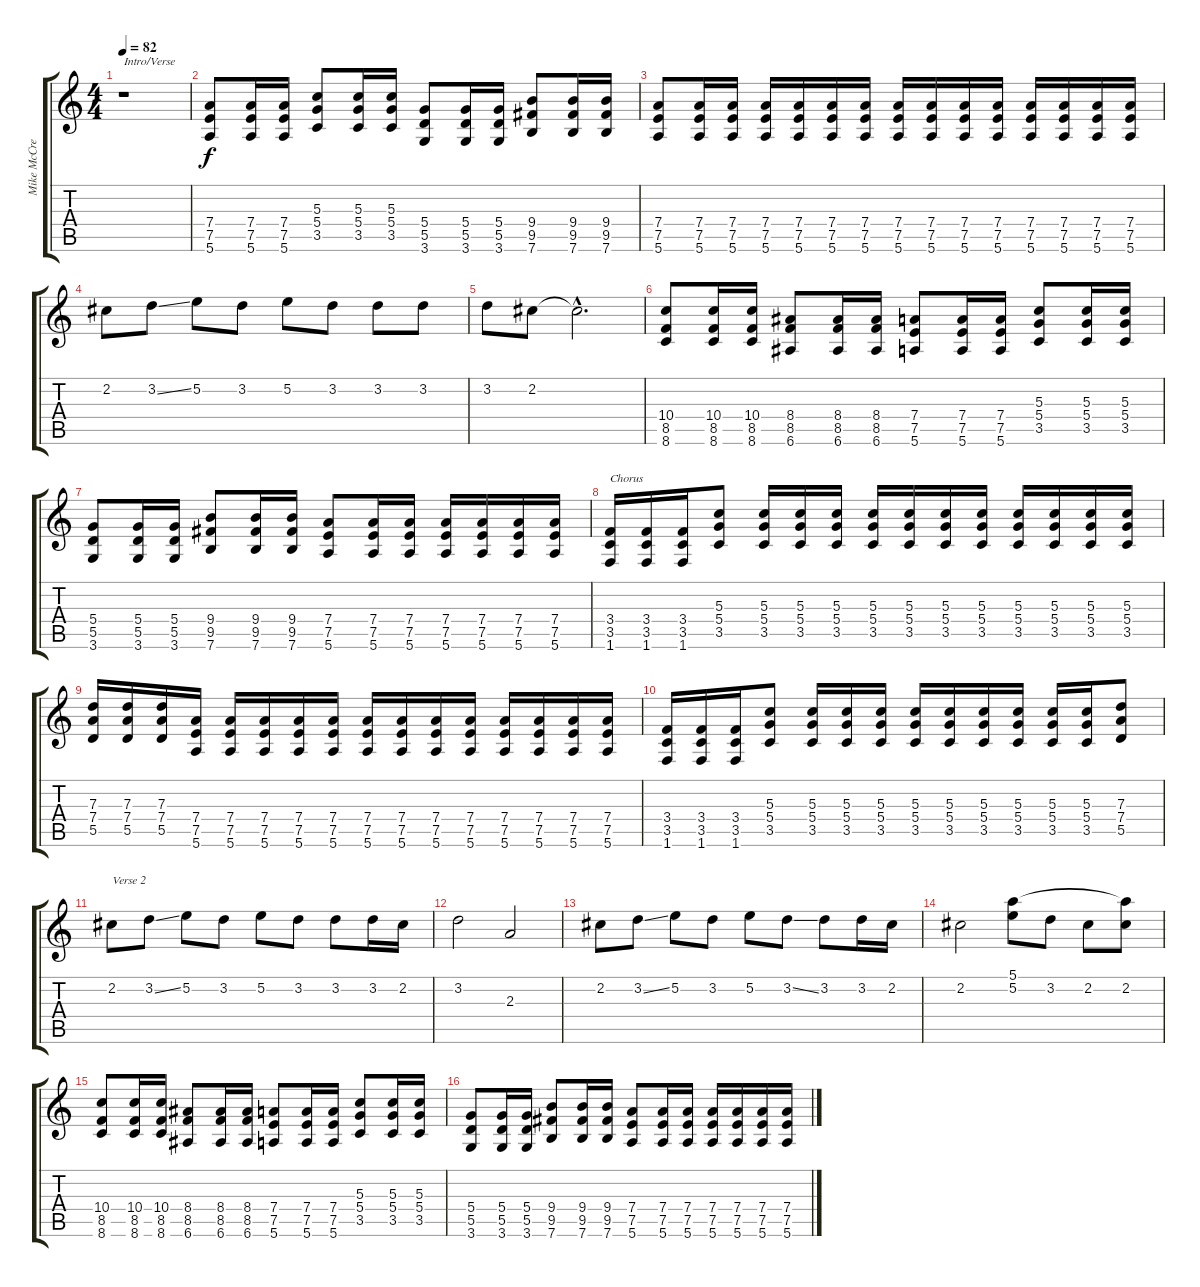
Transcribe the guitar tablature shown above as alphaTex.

\track ("Mike McCready" "Mike McCre") {instrument distortionguitar}
\staff {score tabs}
\tuning (E4 B3 G3 D3 A2 E2) {hide}
\ts (4 4)
\tempo 82
\clef g2
\ks c
r.1{txt "Intro/Verse" dy f instrument distortionguitar} |
(7.4 7.5 5.6).8 (7.4 7.5 5.6).16 (7.4 7.5 5.6).16 (5.3 5.4 3.5).8 (5.3 5.4 3.5).16 (5.3 5.4 3.5).16 (5.4 5.5 3.6).8 (5.4 5.5 3.6).16 (5.4 5.5 3.6).16 (9.4 9.5 7.6).8 (9.4 9.5 7.6).16 (9.4 9.5 7.6).16 |
(7.4 7.5 5.6).8 (7.4 7.5 5.6).16 (7.4 7.5 5.6).16 (7.4 7.5 5.6).16 (7.4 7.5 5.6).16 (7.4 7.5 5.6).16 (7.4 7.5 5.6).16 (7.4 7.5 5.6).16 (7.4 7.5 5.6).16 (7.4 7.5 5.6).16 (7.4 7.5 5.6).16 (7.4 7.5 5.6).16 (7.4 7.5 5.6).16 (7.4 7.5 5.6).16 (7.4 7.5 5.6).16 |
2.2.8 3.2{ss}.8 5.2.8 3.2.8 5.2.8 3.2.8 3.2.8 3.2.8 |
3.2.8 2.2.8 2.2{hac t}.2{d} |
(10.4 8.5 8.6).8 (10.4 8.5 8.6).16 (10.4 8.5 8.6).16 (8.4 8.5 6.6).8 (8.4 8.5 6.6).16 (8.4 8.5 6.6).16 (7.4 7.5 5.6).8 (7.4 7.5 5.6).16 (7.4 7.5 5.6).16 (5.3 5.4 3.5).8 (5.3 5.4 3.5).16 (5.3 5.4 3.5).16 |
(5.4 5.5 3.6).8 (5.4 5.5 3.6).16 (5.4 5.5 3.6).16 (9.4 9.5 7.6).8 (9.4 9.5 7.6).16 (9.4 9.5 7.6).16 (7.4 7.5 5.6).8 (7.4 7.5 5.6).16 (7.4 7.5 5.6).16 (7.4 7.5 5.6).16 (7.4 7.5 5.6).16 (7.4 7.5 5.6).16 (7.4 7.5 5.6).16 |
(3.4 3.5 1.6).16{txt "Chorus"} (3.4 3.5 1.6).16 (3.4 3.5 1.6).16 (5.3 5.4 3.5).8 (5.3 5.4 3.5).16 (5.3 5.4 3.5).16 (5.3 5.4 3.5).16 (5.3 5.4 3.5).16 (5.3 5.4 3.5).16 (5.3 5.4 3.5).16 (5.3 5.4 3.5).16 (5.3 5.4 3.5).16 (5.3 5.4 3.5).16 (5.3 5.4 3.5).16 (5.3 5.4 3.5).16 |
(7.3 7.4 5.5).16 (7.3 7.4 5.5).16 (7.3 7.4 5.5).16 (7.4 7.5 5.6).16 (7.4 7.5 5.6).16 (7.4 7.5 5.6).16 (7.4 7.5 5.6).16 (7.4 7.5 5.6).16 (7.4 7.5 5.6).16 (7.4 7.5 5.6).16 (7.4 7.5 5.6).16 (7.4 7.5 5.6).16 (7.4 7.5 5.6).16 (7.4 7.5 5.6).16 (7.4 7.5 5.6).16 (7.4 7.5 5.6).16 |
(3.4 3.5 1.6).16 (3.4 3.5 1.6).16 (3.4 3.5 1.6).16 (5.3 5.4 3.5).8 (5.3 5.4 3.5).16 (5.3 5.4 3.5).16 (5.3 5.4 3.5).16 (5.3 5.4 3.5).16 (5.3 5.4 3.5).16 (5.3 5.4 3.5).16 (5.3 5.4 3.5).16 (5.3 5.4 3.5).16 (5.3 5.4 3.5).16 (7.3 7.4 5.5).8 |
2.2.8{txt "Verse 2"} 3.2{ss}.8 5.2.8 3.2.8 5.2.8 3.2.8 3.2.8 3.2.16 2.2.16 |
3.2.2 2.3.2 |
2.2.8 3.2{ss}.8 5.2.8 3.2.8 5.2.8 3.2{ss}.8 3.2.8 3.2.16 2.2.16 |
2.2.2 (5.1 5.2).8 3.2.8 2.2.8 (5.1{t} 2.2).8 |
(10.4 8.5 8.6).8 (10.4 8.5 8.6).16 (10.4 8.5 8.6).16 (8.4 8.5 6.6).8 (8.4 8.5 6.6).16 (8.4 8.5 6.6).16 (7.4 7.5 5.6).8 (7.4 7.5 5.6).16 (7.4 7.5 5.6).16 (5.3 5.4 3.5).8 (5.3 5.4 3.5).16 (5.3 5.4 3.5).16 |
(5.4 5.5 3.6).8 (5.4 5.5 3.6).16 (5.4 5.5 3.6).16 (9.4 9.5 7.6).8 (9.4 9.5 7.6).16 (9.4 9.5 7.6).16 (7.4 7.5 5.6).8 (7.4 7.5 5.6).16 (7.4 7.5 5.6).16 (7.4 7.5 5.6).16 (7.4 7.5 5.6).16 (7.4 7.5 5.6).16 (7.4 7.5 5.6).16
